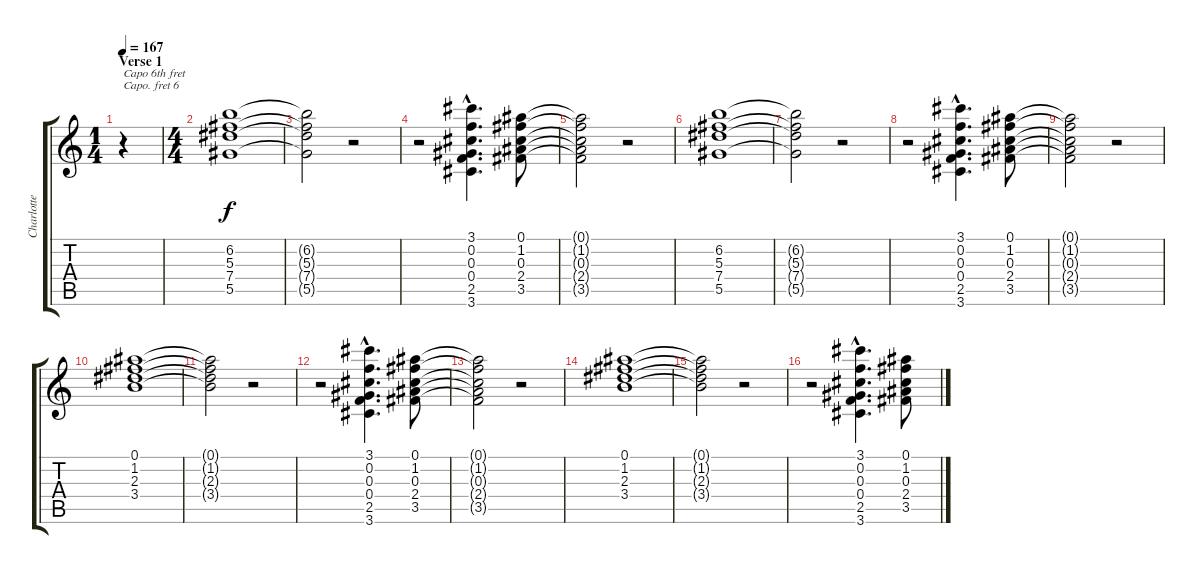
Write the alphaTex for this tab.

\track ("Charlotte Hatherley" "Charlotte ") {instrument electricguitarclean}
\staff {score tabs}
\capo 6
\tuning (E4 B3 G3 D3 A2 E2) {hide}
\ts (1 4)
\section ("" "Verse 1")
\tempo 167
\clef g2
\ks c
r.4{txt "Capo 6th fret" dy f instrument electricguitarclean} |
\ts (4 4)
(6.2 5.3 7.4 5.5).1 |
(6.2{t} 5.3{t} 7.4{t} 5.5{t}).2 r.2 |
r.2 (3.1{hac} 0.2{hac} 0.3{hac} 0.4{hac} 2.5{hac} 3.6{hac}).4{d} (0.1 1.2 0.3 2.4 3.5).8 |
(0.1{t} 1.2{t} 0.3{t} 2.4{t} 3.5{t}).2 r.2 |
(6.2 5.3 7.4 5.5).1 |
(6.2{t} 5.3{t} 7.4{t} 5.5{t}).2 r.2 |
r.2 (3.1{hac} 0.2{hac} 0.3{hac} 0.4{hac} 2.5{hac} 3.6{hac}).4{d} (0.1 1.2 0.3 2.4 3.5).8 |
(0.1{t} 1.2{t} 0.3{t} 2.4{t} 3.5{t}).2 r.2 |
(0.1 1.2 2.3 3.4).1 |
(0.1{t} 1.2{t} 2.3{t} 3.4{t}).2 r.2 |
r.2 (3.1{hac} 0.2{hac} 0.3{hac} 0.4{hac} 2.5{hac} 3.6{hac}).4{d} (0.1 1.2 0.3 2.4 3.5).8 |
(0.1{t} 1.2{t} 0.3{t} 2.4{t} 3.5{t}).2 r.2 |
(0.1 1.2 2.3 3.4).1 |
(0.1{t} 1.2{t} 2.3{t} 3.4{t}).2 r.2 |
r.2 (3.1{hac} 0.2{hac} 0.3{hac} 0.4{hac} 2.5{hac} 3.6{hac}).4{d} (0.1 1.2 0.3 2.4 3.5).8
